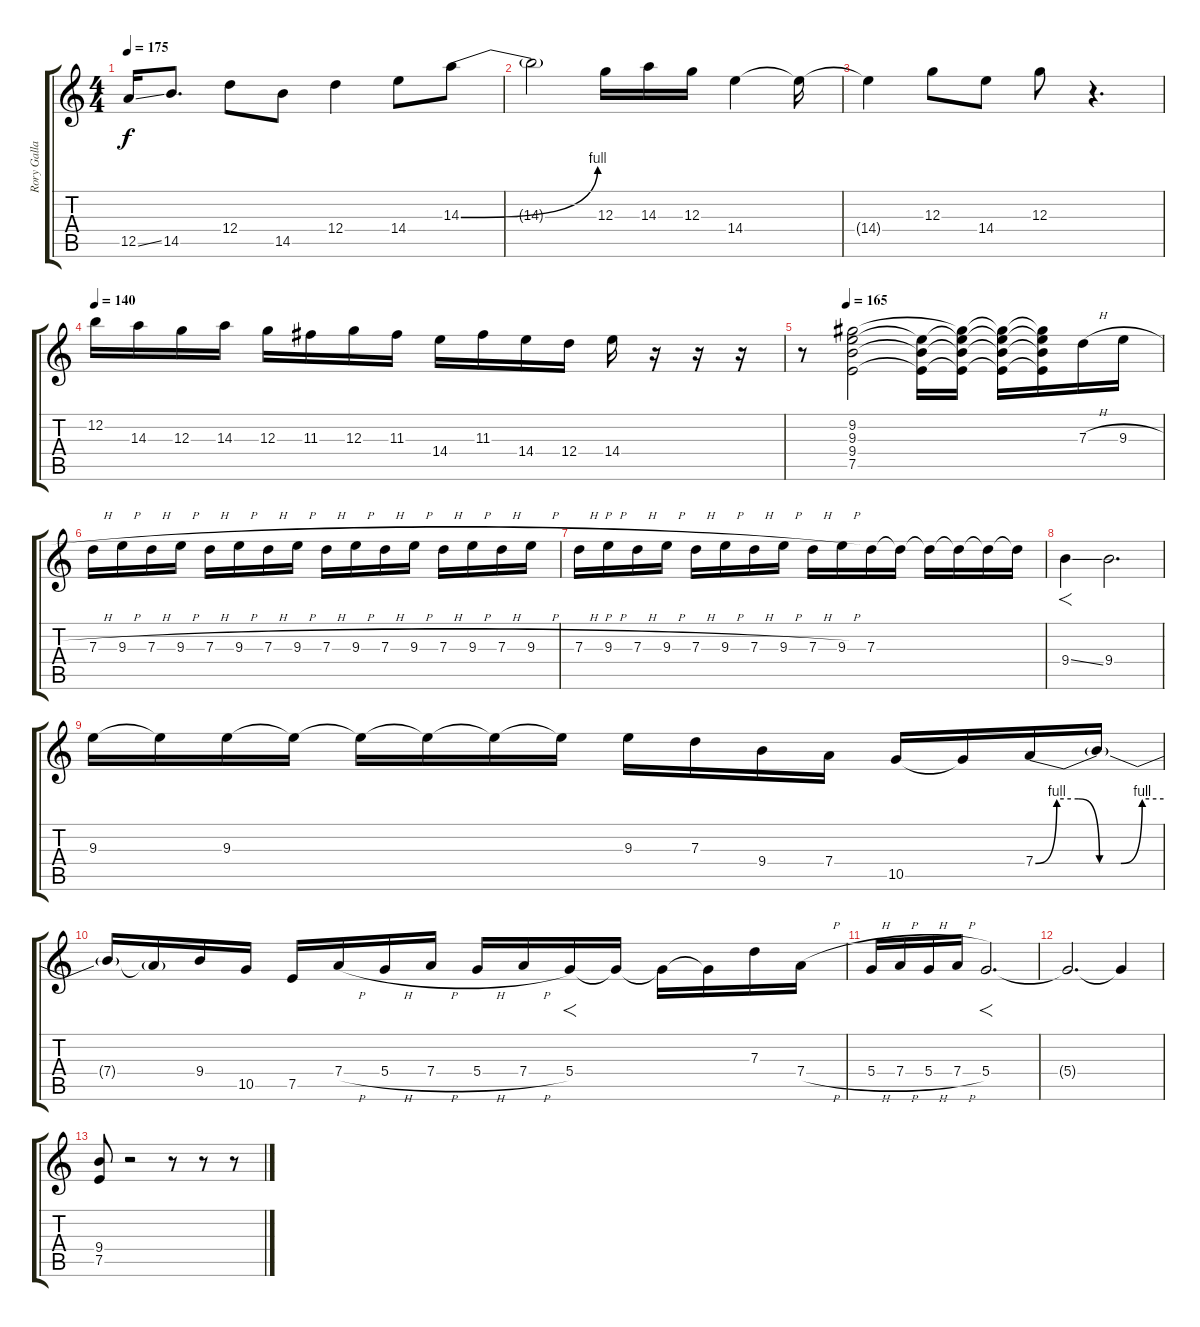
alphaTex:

\track ("Rory Gallagher" "Rory Galla") {instrument overdrivenguitar}
\staff {score tabs}
\tuning (E4 B3 G3 D3 A2 E2) {hide}
\ts (4 4)
\tempo 175
\clef g2
\ks c
12.5{ss}.16{dy f} 14.5.8{d} 12.4.8 14.5.8 12.4.4 14.4.8 14.3{be (bend 0 0 60 4)}.8 |
14.3{t}.2 12.3.16 14.3.16 12.3.16 14.4.4 14.4{t}.16 |
14.4{t}.4 12.3.8 14.4.8 12.3.8 r.4{d} |
\tempo 140
12.2.16 14.3.16 12.3.16 14.3.16 12.3.16 11.3.16 12.3.16 11.3.16 14.4.16 11.3.16 14.4.16 12.4.16 14.4.16 r.16 r.16 r.16 |
\tempo (165 0.125)
r.8 (9.2 9.3 9.4 7.5).2 (9.3{t} 9.4{t} 7.5{t}).16 (9.2{t} 9.3{t} 9.4{t} 7.5{t}).16 (9.2{t} 9.3{t} 9.4{t} 7.5{t}).16 (9.2{t} 9.3{t} 9.4{t} 7.5{t}).16 7.3{h}.16 9.3{h}.16 |
7.3{h}.16 9.3{h}.16 7.3{h}.16 9.3{h}.16 7.3{h}.16 9.3{h}.16 7.3{h}.16 9.3{h}.16 7.3{h}.16 9.3{h}.16 7.3{h}.16 9.3{h}.16 7.3{h}.16 9.3{h}.16 7.3{h}.16 9.3{h}.16 |
7.3{h}.16 9.3{h}.16 7.3{h}.16 9.3{h}.16 7.3{h}.16 9.3{h}.16 7.3{h}.16 9.3{h}.16 7.3{h}.16 9.3{h}.16 7.3.16 7.3{t}.16 7.3{t}.16 7.3{t}.16 7.3{t}.16 7.3{t}.16 |
9.4{ss}.4{f} 9.4.2{d} |
9.3.16 9.3{t}.16 9.3.16 9.3{t}.16 9.3{t}.16 9.3{t}.16 9.3{t}.16 9.3{t}.16 9.3.16 7.3.16 9.4.16 7.4.16 10.5.16 10.5{t}.16 7.4{be (custom 0 0 10 4 20 4 30 0 40 0 50 4 60 4)}.16 7.4{t}.16 |
7.4{t}.16 7.4{t}.16 9.4.16 10.5.16 7.5.16 7.4{h}.16 5.4{h}.16 7.4{h}.16 5.4{h}.16 7.4{h}.16 5.4.16{f} 5.4{t}.16 5.4{t}.16 5.4{t}.16 7.3.16 7.4{h}.16 |
5.4{h}.16 7.4{h}.16 5.4{h}.16 7.4{h}.16 5.4.2{f d} |
5.4{t}.2{d} 5.4{t}.4 |
(9.4 7.5).8 r.2 r.8 r.8 r.8
